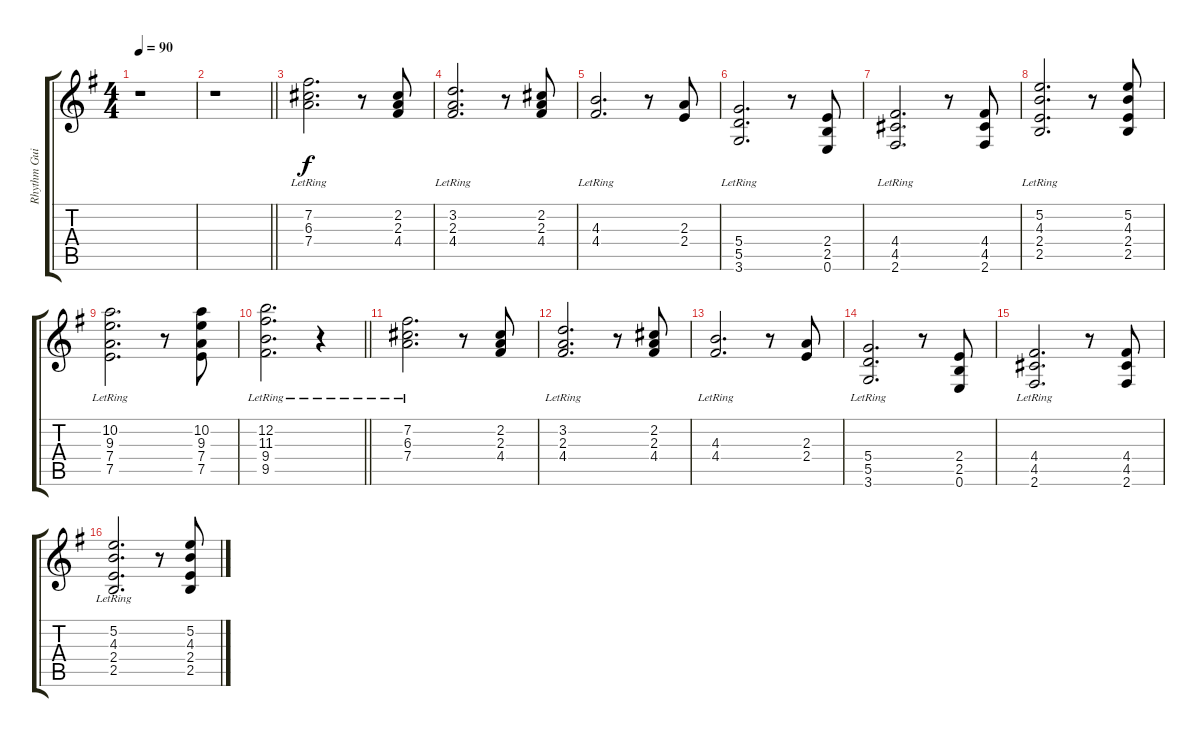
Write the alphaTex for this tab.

\track ("Rhythm Guitar 2" "Rhythm Gui") {instrument overdrivenguitar}
\staff {score tabs}
\tuning (E4 B3 G3 D3 A2 E2) {hide}
\ts (4 4)
\tempo 90
\clef g2
\ks eminor
r.1{dy f} |
\barLineRight lightlight
r.1 |
(7.2{lr} 6.3 7.4).2{d} r.8 (2.2 2.3 4.4).8 |
(3.2{lr} 2.3 4.4).2{d} r.8 (2.2 2.3 4.4).8 |
(4.3{lr} 4.4).2{d} r.8 (2.3 2.4).8 |
(5.4{lr} 5.5 3.6).2{d} r.8 (2.4 2.5 0.6).8 |
(4.4{lr} 4.5 2.6).2{d} r.8 (4.4 4.5 2.6).8 |
(5.2 4.3 2.4{lr} 2.5).2{d} r.8 (5.2 4.3 2.4 2.5).8 |
(10.2 9.3 7.4{lr} 7.5).2{d} r.8 (10.2 9.3 7.4 7.5).8 |
\barLineRight lightlight
(12.2 11.3 9.4{lr} 9.5).2{d} r.4 |
(7.2{lr} 6.3 7.4).2{d} r.8 (2.2 2.3 4.4).8 |
(3.2{lr} 2.3 4.4).2{d} r.8 (2.2 2.3 4.4).8 |
(4.3{lr} 4.4).2{d} r.8 (2.3 2.4).8 |
(5.4{lr} 5.5 3.6).2{d} r.8 (2.4 2.5 0.6).8 |
(4.4{lr} 4.5 2.6).2{d} r.8 (4.4 4.5 2.6).8 |
(5.2 4.3 2.4{lr} 2.5).2{d} r.8 (5.2 4.3 2.4 2.5).8
